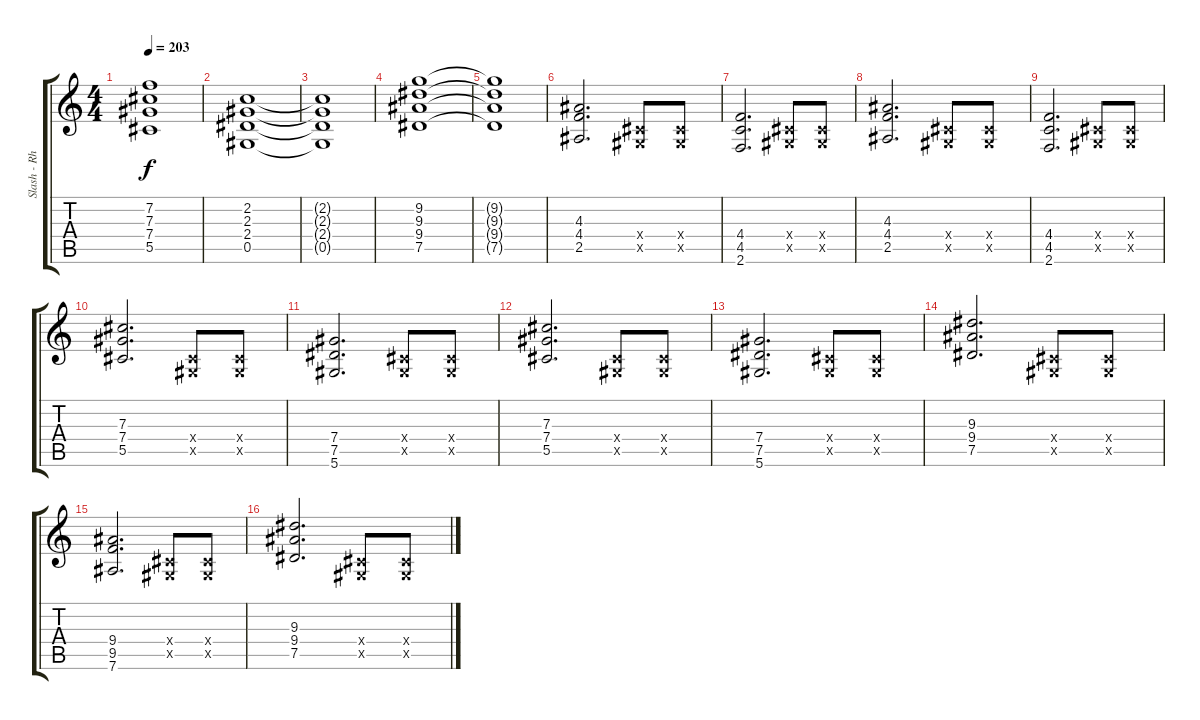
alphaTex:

\track ("Slash - Rhythm" "Slash - Rh") {instrument distortionguitar}
\staff {score tabs}
\tuning (Eb4 Bb3 Gb3 Db3 Ab2 Eb2) {hide}
\ts (4 4)
\tempo 203
\clef g2
\ks c
(7.2{t} 7.3{t} 7.4{t} 5.5{t}).1{dy f} |
(2.2 2.3 2.4 0.5).1 |
(2.2{t} 2.3{t} 2.4{t} 0.5{t}).1 |
(9.2 9.3 9.4 7.5).1 |
(9.2{t} 9.3{t} 9.4{t} 7.5{t}).1 |
(4.3 4.4 2.5).2{d} (0.4{x} 0.5{x}).8 (0.4{x} 0.5{x}).8 |
(4.4 4.5 2.6).2{d} (0.4{x} 0.5{x}).8 (0.4{x} 0.5{x}).8 |
(4.3 4.4 2.5).2{d} (0.4{x} 0.5{x}).8 (0.4{x} 0.5{x}).8 |
(4.4 4.5 2.6).2{d} (0.4{x} 0.5{x}).8 (0.4{x} 0.5{x}).8 |
(7.3 7.4 5.5).2{d} (0.4{x} 0.5{x}).8 (0.4{x} 0.5{x}).8 |
(7.4 7.5 5.6).2{d} (0.4{x} 0.5{x}).8 (0.4{x} 0.5{x}).8 |
(7.3 7.4 5.5).2{d} (0.4{x} 0.5{x}).8 (0.4{x} 0.5{x}).8 |
(7.4 7.5 5.6).2{d} (0.4{x} 0.5{x}).8 (0.4{x} 0.5{x}).8 |
(9.3 9.4 7.5).2{d} (0.4{x} 0.5{x}).8 (0.4{x} 0.5{x}).8 |
(9.4 9.5 7.6).2{d} (0.4{x} 0.5{x}).8 (0.4{x} 0.5{x}).8 |
(9.3 9.4 7.5).2{d} (0.4{x} 0.5{x}).8 (0.4{x} 0.5{x}).8
